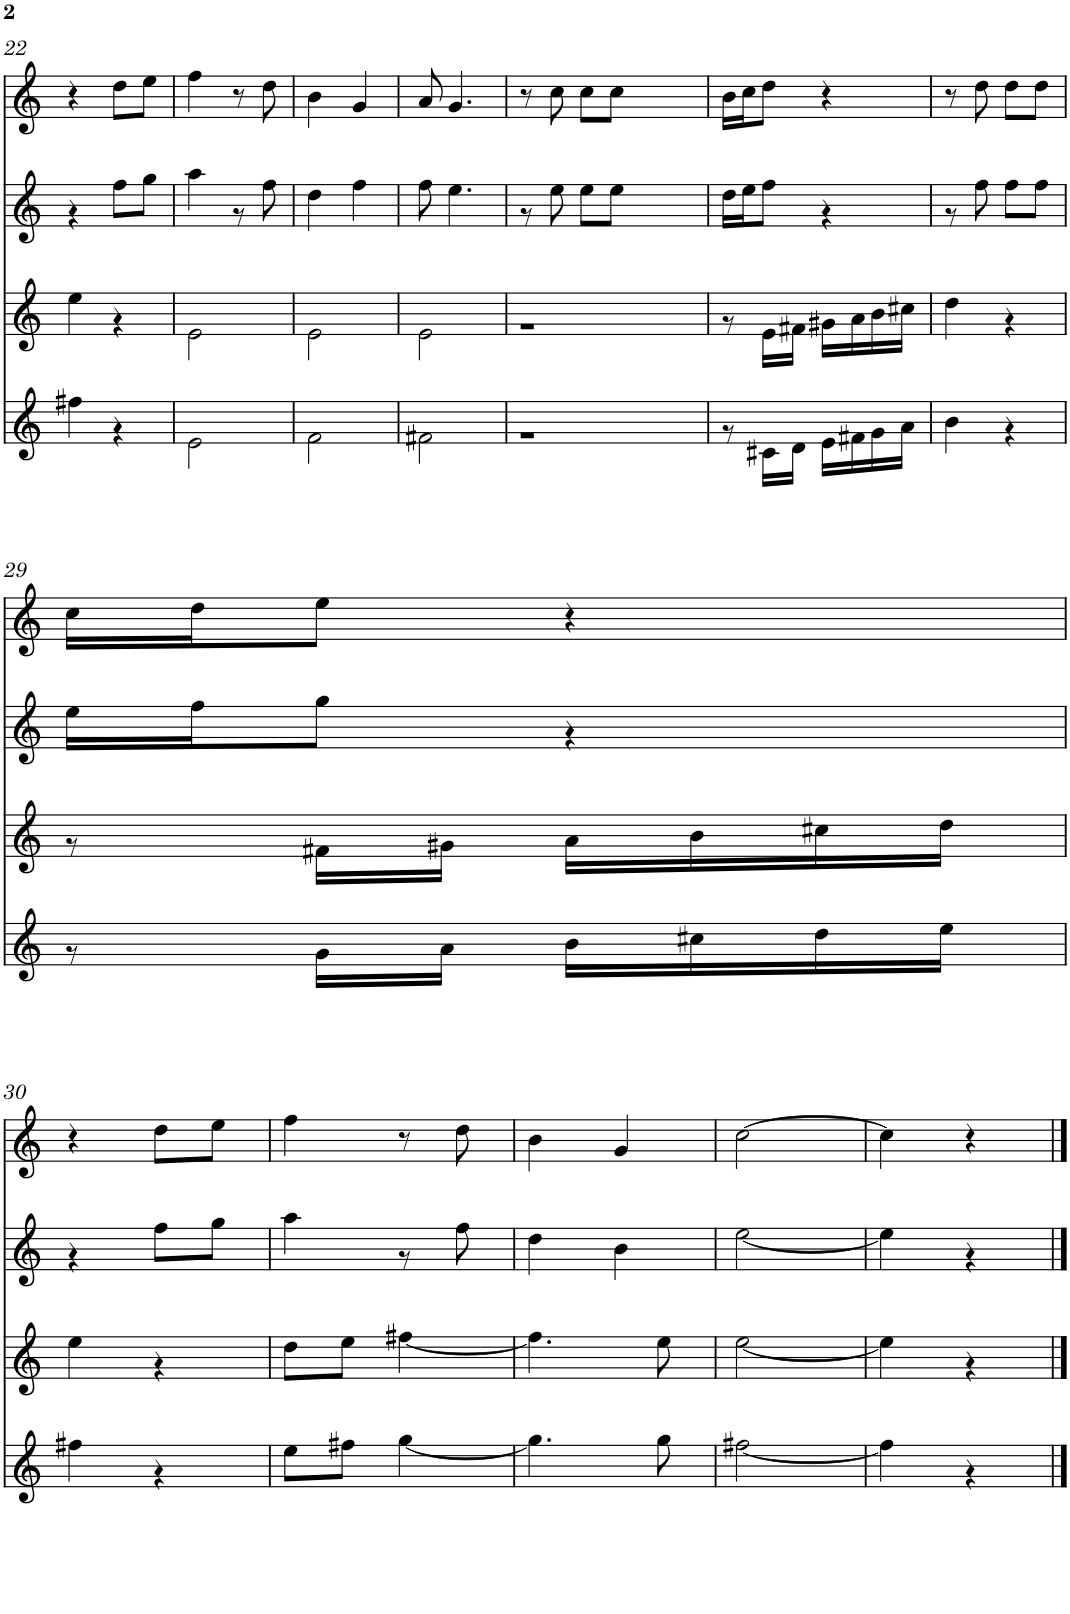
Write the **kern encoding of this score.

**kern	**kern	**kern	**kern
*part4	*part3	*part2	*part1
*staff4	*staff3	*staff2	*staff1
*I"Saxo Tenor	*I"Saxo Alt	*I"Gralla 2	*I"Gralla 1
!!LO:PB:g=z
*clefG2	*clefG2	*clefG2	*clefG2
*k[]	*k[]	*k[]	*k[]
*M2/4	*M2/4	*M2/4	*M2/4
=22	=22	=22	=22
*^	*^	*^	*
2ryy	4ff#X\	2ryy	4ee\	2ryy	4r	4r
.	4r	.	4r	.	8ff\L	8dd\L
.	.	.	.	.	8gg\J	8ee\J
=23	=23	=23	=23	=23	=23	=23
2ryy	2e\	2ryy	2e\	2ryy	4aa\	4ff\
.	.	.	.	.	8r	8r
.	.	.	.	.	8ff\	8dd\
=24	=24	=24	=24	=24	=24	=24
2ryy	2f\	2ryy	2e\	2ryy	4dd\	4b\
.	.	.	.	.	4ff\	4g/
=25	=25	=25	=25	=25	=25	=25
2ryy	2f#X\	2ryy	2e\	2ryy	8ff\	8a/
.	.	.	.	.	4.ee\	4.g/
=26	=26	=26	=26	=26	=26	=26
2ryy	2r	2ryy	2r	2ryy	8r	8r
.	.	.	.	.	8ee\	8cc\
.	.	.	.	.	8ee\L	8cc\L
.	.	.	.	.	8ee\J	8cc\J
2ryy	2ryy	2ryy	2ryy	2ryy	2ryy	2ryy
=27	=27	=27	=27	=27	=27	=27
2ryy	8r	2ryy	8r	2ryy	16dd\LL	16b\LL
.	.	.	.	.	16ee\J	16cc\J
.	2r	.	2r	.	8ff\J	8dd\J
.	.	.	.	.	4r	4r
2ryy	.	2ryy	.	2ryy	2ryy	2ryy
.	16c#X\LL	.	16e\LL	.	.	.
.	16d\JJ	.	16f#X\JJ	.	.	.
.	16e\LL	.	16g#X\LL	.	.	.
.	16f#X\	.	16a\	.	.	.
.	16g\	.	16b\	.	.	.
.	16a\JJ	.	16cc#X\JJ	.	.	.
=28	=28	=28	=28	=28	=28	=28
2ryy	4b\	2ryy	4dd\	2ryy	8r	8r
.	.	.	.	.	8ff\	8dd\
.	4r	.	4r	.	8ff\L	8dd\L
.	.	.	.	.	8ff\J	8dd\J
!!LO:LB:g=z
=29	=29	=29	=29	=29	=29	=29
2ryy	8r	2ryy	8r	2ryy	16ee\LL	16cc\LL
.	.	.	.	.	16ff\J	16dd\J
.	16g\LL	.	16f#X\LL	.	8gg\J	8ee\J
.	16a\JJ	.	16g#X\JJ	.	.	.
.	16b\LL	.	16a\LL	.	4r	4r
.	16cc#X\	.	16b\	.	.	.
.	16dd\	.	16cc#X\	.	.	.
.	16ee\JJ	.	16dd\JJ	.	.	.
!!LO:LB:g=z
=30	=30	=30	=30	=30	=30	=30
2ryy	4ff#X\	2ryy	4ee\	2ryy	4r	4r
.	4r	.	4r	.	8ff\L	8dd\L
.	.	.	.	.	8gg\J	8ee\J
=31	=31	=31	=31	=31	=31	=31
2ryy	8ee\L	2ryy	8dd\L	2ryy	4aa\	4ff\
.	8ff#X\J	.	8ee\J	.	.	.
.	[4gg\	.	[4ff#X\	.	8r	8r
.	.	.	.	.	8ff\	8dd\
=32	=32	=32	=32	=32	=32	=32
2ryy	4.gg\]	2ryy	4.ff#\]	2ryy	4dd\	4b\
.	.	.	.	.	4b\	4g/
.	8gg\	.	8ee\	.	.	.
=33	=33	=33	=33	=33	=33	=33
2ryy	[2ff#X\	2ryy	[2ee\	2ryy	[2ee\	[2cc\
=34	=34	=34	=34	=34	=34	=34
2ryy	4ff#\]	2ryy	4ee\]	2ryy	4ee\]	4cc\]
.	4r	.	4r	.	4r	4r
*v	*v	*	*	*v	*v	*
*	*v	*v	*	*
==	==	==	==
*-	*-	*-	*-
